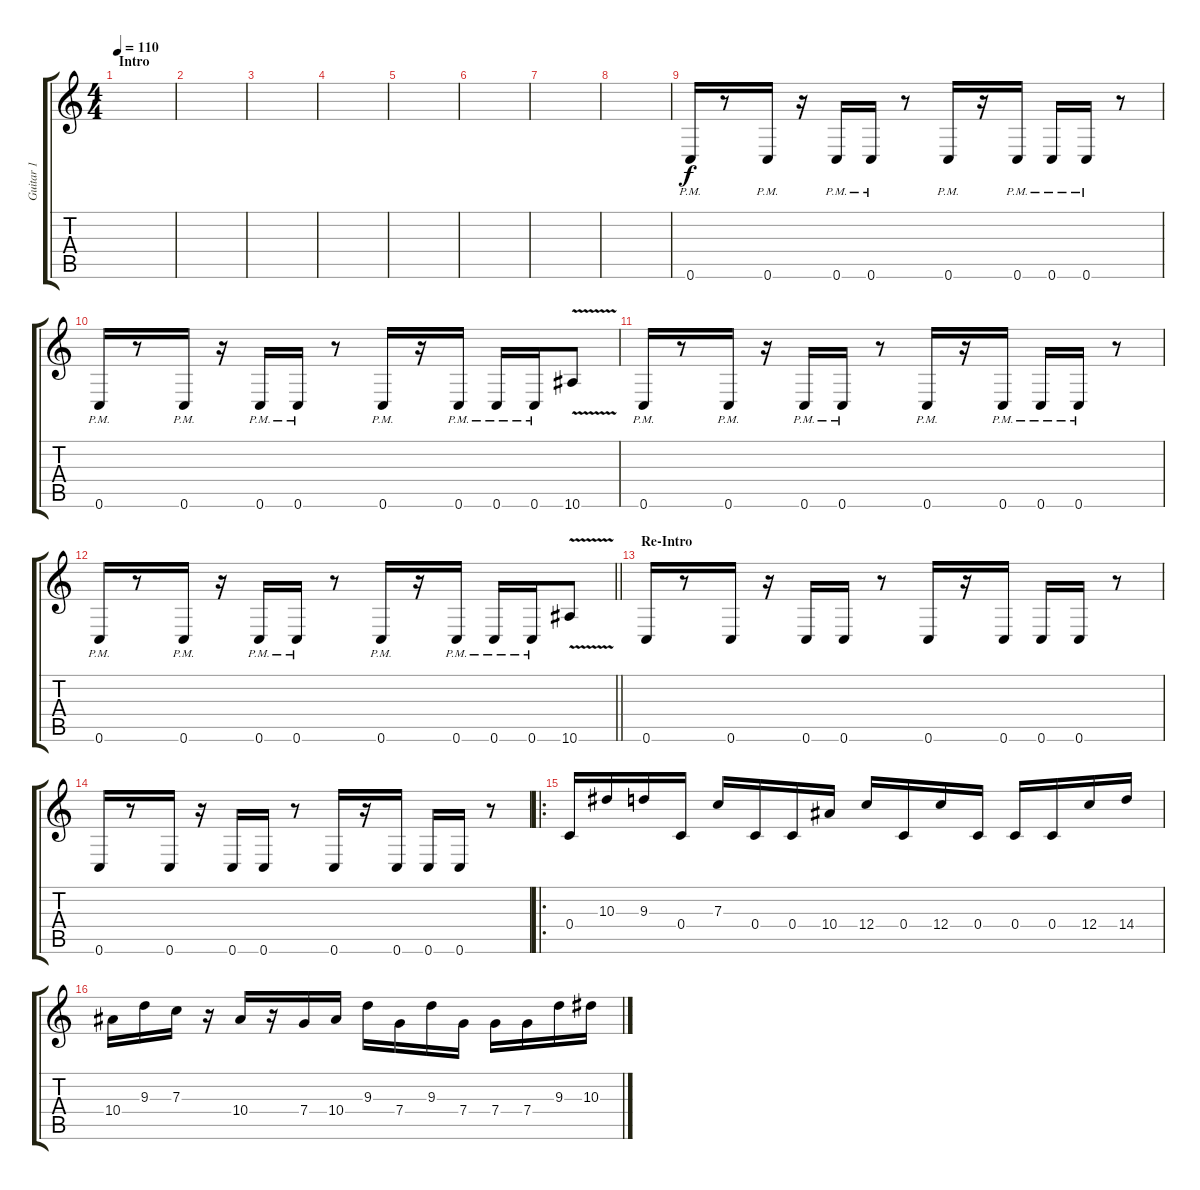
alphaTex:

\track ("Guitar 1" "Guitar 1") {instrument distortionguitar}
\staff {score tabs}
\tuning (D4 A3 F3 C3 G2 C2) {hide}
\ts (4 4)
\section ("" "Intro")
\tempo 110
\clef g2
\ks c
|
|
|
|
|
|
|
|
0.6{pm}.16{volume 16} r.8 0.6{pm}.16 r.16 0.6{pm}.16 0.6{pm}.16 r.8 0.6{pm}.16 r.16 0.6{pm}.16 0.6{pm}.16 0.6{pm}.16 r.8 |
0.6{pm}.16 r.8 0.6{pm}.16 r.16 0.6{pm}.16 0.6{pm}.16 r.8 0.6{pm}.16 r.16 0.6{pm}.16 0.6{pm}.16 0.6{pm}.16 10.6{v}.8 |
0.6{pm}.16 r.8 0.6{pm}.16 r.16 0.6{pm}.16 0.6{pm}.16 r.8 0.6{pm}.16 r.16 0.6{pm}.16 0.6{pm}.16 0.6{pm}.16 r.8 |
\barLineRight lightlight
0.6{pm}.16 r.8 0.6{pm}.16 r.16 0.6{pm}.16 0.6{pm}.16 r.8 0.6{pm}.16 r.16 0.6{pm}.16 0.6{pm}.16 0.6{pm}.16 10.6{v}.8 |
\section ("" "Re-Intro")
0.6.16 r.8 0.6.16 r.16 0.6.16 0.6.16 r.8 0.6.16 r.16 0.6.16 0.6.16 0.6.16 r.8 |
0.6.16 r.8 0.6.16 r.16 0.6.16 0.6.16 r.8 0.6.16 r.16 0.6.16 0.6.16 0.6.16 r.8 |
\ro
0.4.16 10.3.16 9.3.16 0.4.16 7.3.16 0.4.16 0.4.16 10.4.16 12.4.16 0.4.16 12.4.16 0.4.16 0.4.16 0.4.16 12.4.16 14.4.16 |
10.4.16 9.3.16 7.3.16 r.16 10.4.16 r.16 7.4.16 10.4.16 9.3.16 7.4.16 9.3.16 7.4.16 7.4.16 7.4.16 9.3.16 10.3.16
